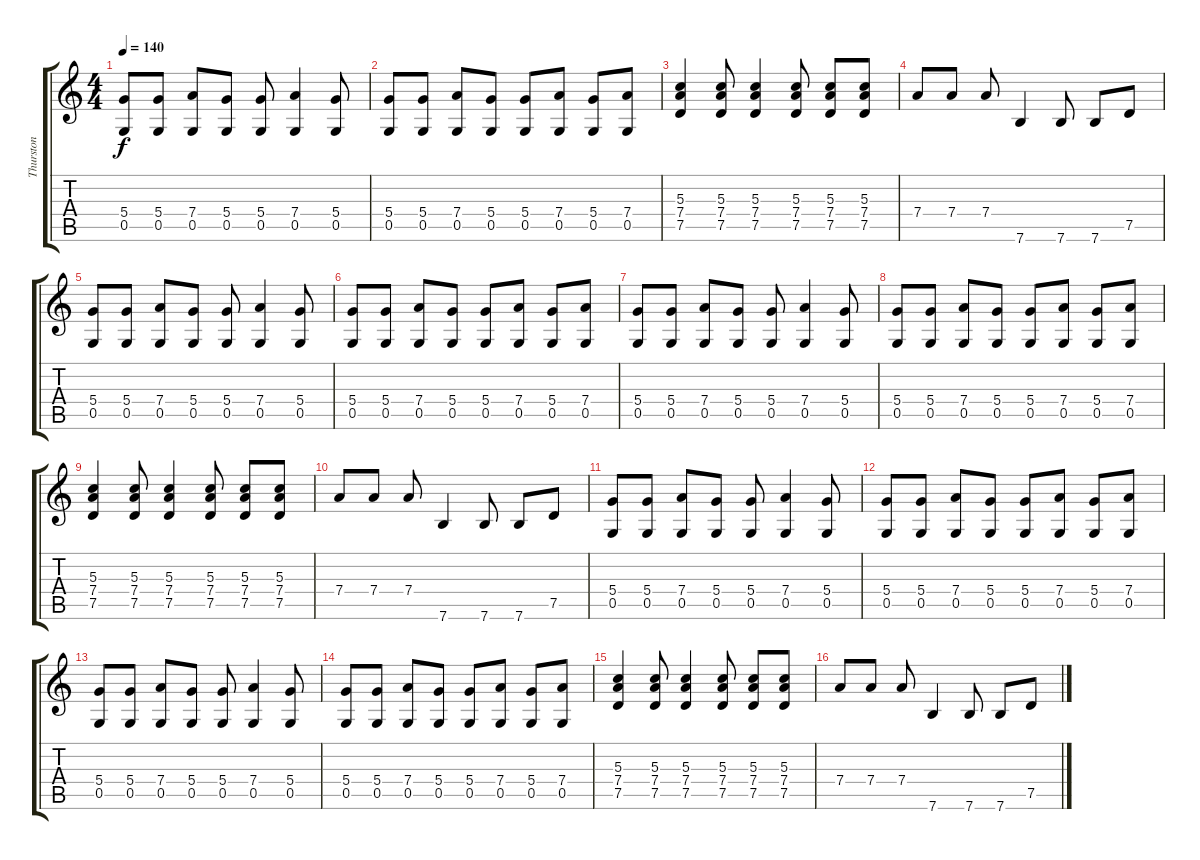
\track ("Thurston" "Thurston") {instrument overdrivenguitar}
\staff {score tabs}
\tuning (E4 B3 G3 D3 G2 E2) {hide}
\ts (4 4)
\tempo 140
\clef g2
\ks c
(5.4 0.5).8{dy f} (5.4 0.5).8 (7.4 0.5).8 (5.4 0.5).8 (5.4 0.5).8 (7.4 0.5).4 (5.4 0.5).8 |
(5.4 0.5).8 (5.4 0.5).8 (7.4 0.5).8 (5.4 0.5).8 (5.4 0.5).8 (7.4 0.5).8 (5.4 0.5).8 (7.4 0.5).8 |
(5.3 7.4 7.5).4 (5.3 7.4 7.5).8 (5.3 7.4 7.5).4 (5.3 7.4 7.5).8 (5.3 7.4 7.5).8 (5.3 7.4 7.5).8 |
7.4.8 7.4.8 7.4.8 7.6.4 7.6.8 7.6.8 7.5.8 |
(5.4 0.5).8 (5.4 0.5).8 (7.4 0.5).8 (5.4 0.5).8 (5.4 0.5).8 (7.4 0.5).4 (5.4 0.5).8 |
(5.4 0.5).8 (5.4 0.5).8 (7.4 0.5).8 (5.4 0.5).8 (5.4 0.5).8 (7.4 0.5).8 (5.4 0.5).8 (7.4 0.5).8 |
(5.4 0.5).8 (5.4 0.5).8 (7.4 0.5).8 (5.4 0.5).8 (5.4 0.5).8 (7.4 0.5).4 (5.4 0.5).8 |
(5.4 0.5).8 (5.4 0.5).8 (7.4 0.5).8 (5.4 0.5).8 (5.4 0.5).8 (7.4 0.5).8 (5.4 0.5).8 (7.4 0.5).8 |
(5.3 7.4 7.5).4 (5.3 7.4 7.5).8 (5.3 7.4 7.5).4 (5.3 7.4 7.5).8 (5.3 7.4 7.5).8 (5.3 7.4 7.5).8 |
7.4.8 7.4.8 7.4.8 7.6.4 7.6.8 7.6.8 7.5.8 |
(5.4 0.5).8 (5.4 0.5).8 (7.4 0.5).8 (5.4 0.5).8 (5.4 0.5).8 (7.4 0.5).4 (5.4 0.5).8 |
(5.4 0.5).8 (5.4 0.5).8 (7.4 0.5).8 (5.4 0.5).8 (5.4 0.5).8 (7.4 0.5).8 (5.4 0.5).8 (7.4 0.5).8 |
(5.4 0.5).8 (5.4 0.5).8 (7.4 0.5).8 (5.4 0.5).8 (5.4 0.5).8 (7.4 0.5).4 (5.4 0.5).8 |
(5.4 0.5).8 (5.4 0.5).8 (7.4 0.5).8 (5.4 0.5).8 (5.4 0.5).8 (7.4 0.5).8 (5.4 0.5).8 (7.4 0.5).8 |
(5.3 7.4 7.5).4 (5.3 7.4 7.5).8 (5.3 7.4 7.5).4 (5.3 7.4 7.5).8 (5.3 7.4 7.5).8 (5.3 7.4 7.5).8 |
7.4.8 7.4.8 7.4.8 7.6.4 7.6.8 7.6.8 7.5.8
